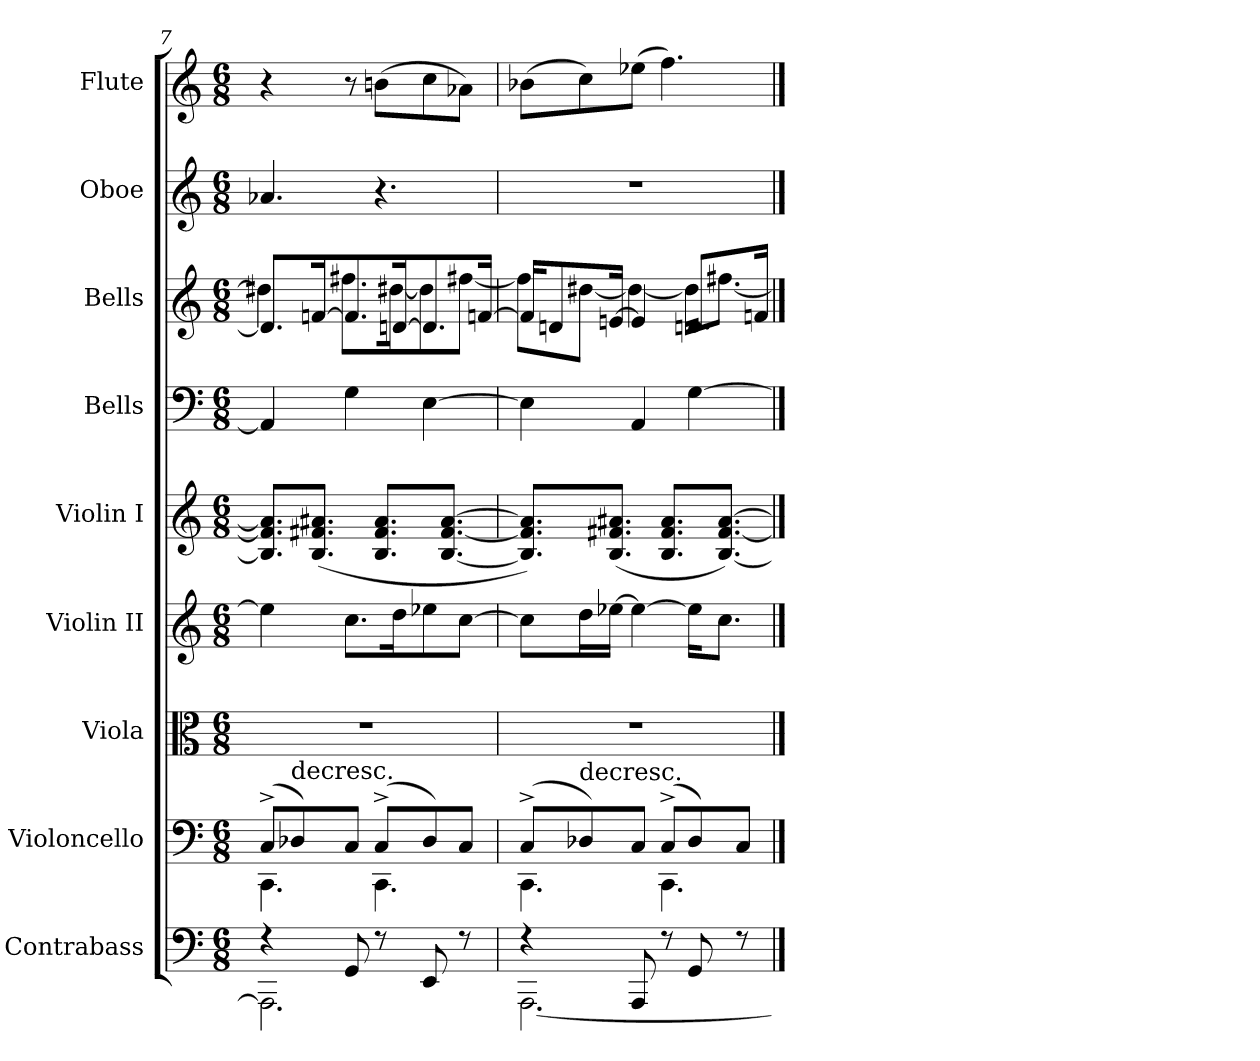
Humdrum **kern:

**kern	**kern	**kern	**kern	**kern	**kern	**kern	**kern	**kern
*part9	*part8	*part7	*part6	*part5	*part4	*part3	*part2	*part1
*staff9	*staff8	*staff7	*staff6	*staff5	*staff4	*staff3	*staff2	*staff1
*I"Contrabass	*I"Violoncello	*I"Viola	*I"Violin II	*I"Violin I	*I"Bells	*I"Bells	*I"Oboe	*I"Flute
*I'Cb.	*I'Vc.	*I'Vla.	*I'Vln. II	*I'Vln. I	*	*	*I'Ob.	*I'Fl.
*clefF4	*clefF4	*clefC3	*clefG2	*clefG2	*clefF4	*clefG2	*clefG2	*clefG2
*k[]	*k[]	*k[]	*k[]	*k[]	*k[]	*k[]	*k[]	*k[]
*C:	*C:	*C:	*C:	*C:	*C:	*C:	*C:	*C:
*M6/8	*M6/8	*M6/8	*M6/8	*M6/8	*M6/8	*M6/8	*M6/8	*M6/8
=7	=7	=7	=7	=7	=7	=7	=7	=7
*^	*^	*	*	*	*	*^	*	*
4r	2.AAA]	(8C^L	4.CC	2.r	4ee-]	8.B] 8.f#] 8.a#]L	4AA]	8.dL]	4dd#X]	4.a-X	4r
!	!	!LO:TX:t=decresc.	!	!	!	!	!	!	!	!	!
.	.	8D-X)	.	.	.	.	.	.	.	.	.
.	.	.	.	.	.	(8.B 8.f#X 8.a#XJ	.	[16fnK	.	.	.
8GG	.	8CJ	.	.	8.ccL	.	4G	8.f]	8.ff#XL	.	8r
8r	.	(8C^L	4.CC	.	.	8.B 8.f# 8.a#L	.	.	.	4.r	(8bnL
.	.	.	.	.	16ddK	.	.	[16dnK	[16dd#XK	.	.
8EE	.	8D-)	.	.	8ee-X	.	[4E	8.d]	8dd#]	.	8cc
.	.	.	.	.	.	[8.B [8.f# [8.a#J	.	.	.	.	.
8r	.	8CJ	.	.	[8ccJ	.	.	.	[8ff#XJ	.	8a-XJ)
.	.	.	.	.	.	.	.	[16fnJk	.	.	.
=8	=8	=8	=8	=8	=8	=8	=8	=8	=8	=8	=8
4r	[2.AAA	(8C^L	4.CC	2.r	8ccL]	8.B] 8.f#] 8.a#]L)	4E]	16fKL]	8ff#L]	2.r	(8b-XL
.	.	.	.	.	.	.	.	8dn	.	.	.
!	!	!LO:TX:t=decresc.	!	!	!	!	!	!	!	!	!
.	.	8D-X)	.	.	16ddL	.	.	.	[8dd#XJ	.	8cc)
.	.	.	.	.	[16ee-XJJ	(8.B 8.f#X 8.a#XJ	.	[16enJk	.	.	.
8AAA	.	8CJ	.	.	4ee-_	.	4AA	4e]	4dd#_	.	(8ee-XJ
8r	.	(8C^L	4.CC	.	.	8.B 8.f# 8.a#L	.	.	.	.	4.ff)
8GG	.	8D-)	.	.	16ee-KL]	.	[4G	8.dnL	16dd#KL]	.	.
.	.	.	.	.	8.ccJ	[8.B [8.f# [8.a#J)	.	.	[8.ff#XJ	.	.
8r	.	8CJ	.	.	.	.	.	.	.	.	.
.	.	.	.	.	.	.	.	16fnJk	.	.	.
*v	*v	*	*	*	*	*	*	*v	*v	*	*
*	*v	*v	*	*	*	*	*	*	*
==	==	==	==	==	==	==	==	==
*-	*-	*-	*-	*-	*-	*-	*-	*-
